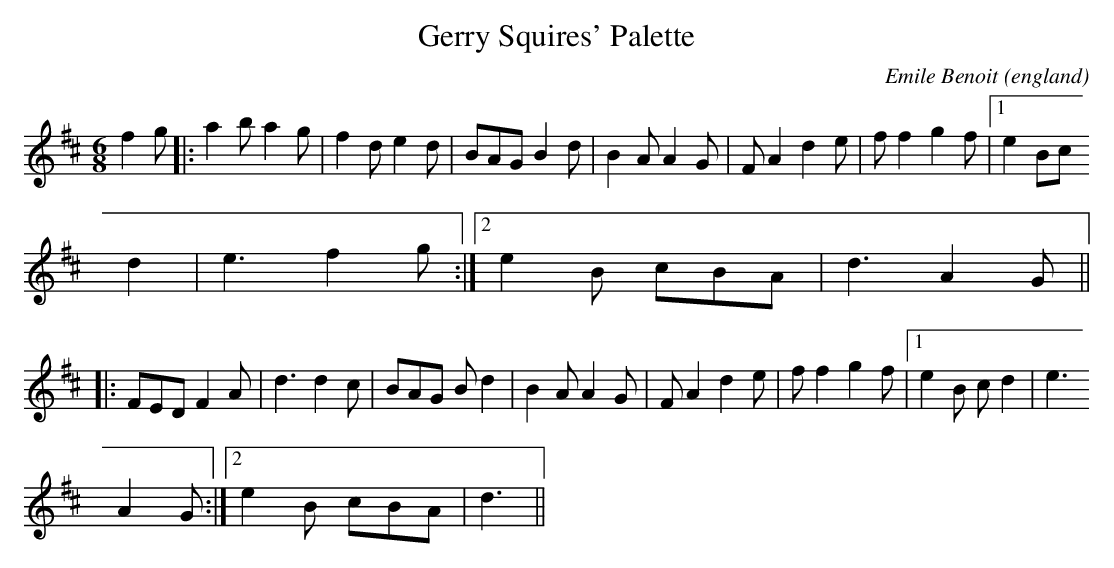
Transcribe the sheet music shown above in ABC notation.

X:1
T:Gerry Squires' Palette
O:england
C:Emile Benoit
M:6/8
L:1/8
K:D
f2 g|:a2 b a2 g|f2 d e2 d|BAG B2 d|B2 A A2 G|F A2 d2 e|f f2 g2 f|1e2 Bc
d2|e3 f2 g:|2e2 B cBA|d3 A2 G||
|:FED F2 A|d3 d2 c|BAG B d2|B2 A A2 G|F A2 d2 e|f f2 g2 f|1e2 B c d2|e3
A2 G:|2e2 B cBA|d3||
